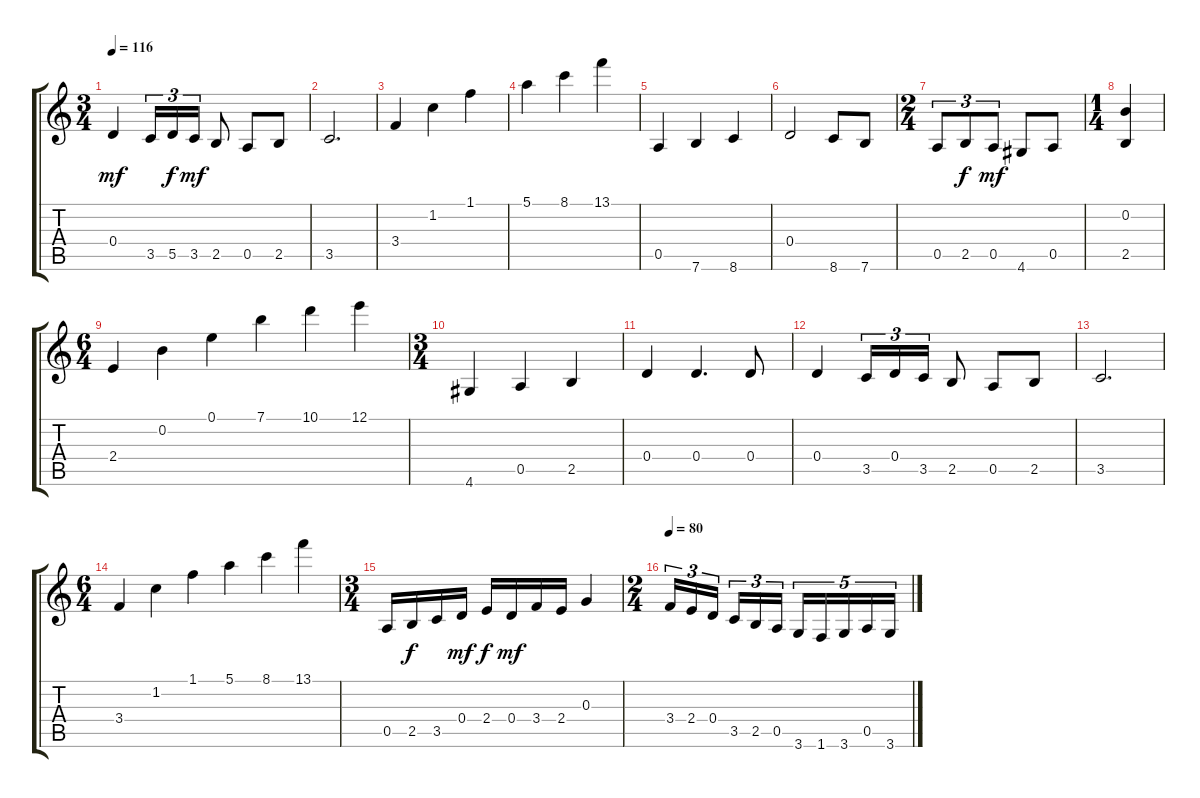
\track "" {instrument acousticguitarnylon}
\staff {score tabs}
\tuning (E4 B3 G3 D3 A2 E2) {hide}
\ts (3 4)
\tempo 116
\clef g2
\ks c
0.4.4{dy mf} 3.5.16{tu (3 2)} 5.5.16{tu (3 2) dy f} 3.5.16{tu (3 2) dy mf} 2.5.8 0.5.8 2.5.8 |
3.5.2{d} |
3.4.4 1.2.4 1.1.4 |
5.1.4 8.1.4 13.1.4 |
0.5.4 7.6.4 8.6.4 |
0.4.2 8.6.8 7.6.8 |
\ts (2 4)
0.5.8{tu (3 2)} 2.5.8{tu (3 2) dy f} 0.5.8{tu (3 2) dy mf} 4.6.8 0.5.8 |
\ts (1 4)
(0.2 2.5).4 |
\ts (6 4)
2.4.4 0.2.4 0.1.4 7.1.4 10.1.4 12.1.4 |
\ts (3 4)
4.6.4 0.5.4 2.5.4 |
0.4.4 0.4.4{d} 0.4.8 |
0.4.4 3.5.16{tu (3 2)} 0.4.16{tu (3 2)} 3.5.16{tu (3 2)} 2.5.8 0.5.8 2.5.8 |
3.5.2{d} |
\ts (6 4)
3.4.4 1.2.4 1.1.4 5.1.4 8.1.4 13.1.4 |
\ts (3 4)
0.5.16 2.5.16{dy f} 3.5.16 0.4.16{dy mf} 2.4.16{dy f} 0.4.16{dy mf} 3.4.16 2.4.16 0.3.4 |
\ts (2 4)
\tempo 80
3.4.16{tu (3 2)} 2.4.16{tu (3 2)} 0.4.16{tu (3 2) beam splitsecondary} 3.5.16{tu (3 2)} 2.5.16{tu (3 2)} 0.5.16{tu (3 2)} 3.6.16{tu (5 4)} 1.6.16{tu (5 4)} 3.6.16{tu (5 4)} 0.5.16{tu (5 4)} 3.6.16{tu (5 4)}
